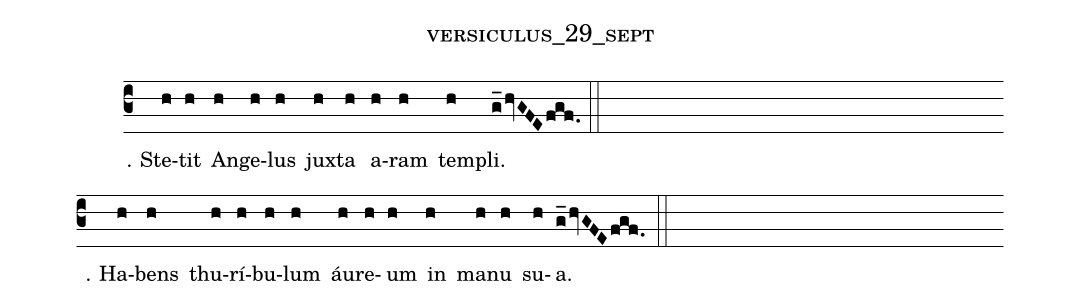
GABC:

name:versiculus_29_sept;
%%
(c3) ℣. Ste(h)tit(h) An(h)ge(h)lus(h) jux(h)ta(h) a(h)ram(h) tem(h)pli.(g_hvGFEfgf.) (::) (Z-)
℟. Ha(h)bens(h) thu(h)rí(h)bu(h)lum(h) áu(h)re(h)um(h) in(h) ma(h)nu(h) su(h)a.(g_hvGFEfgf.) (::)
